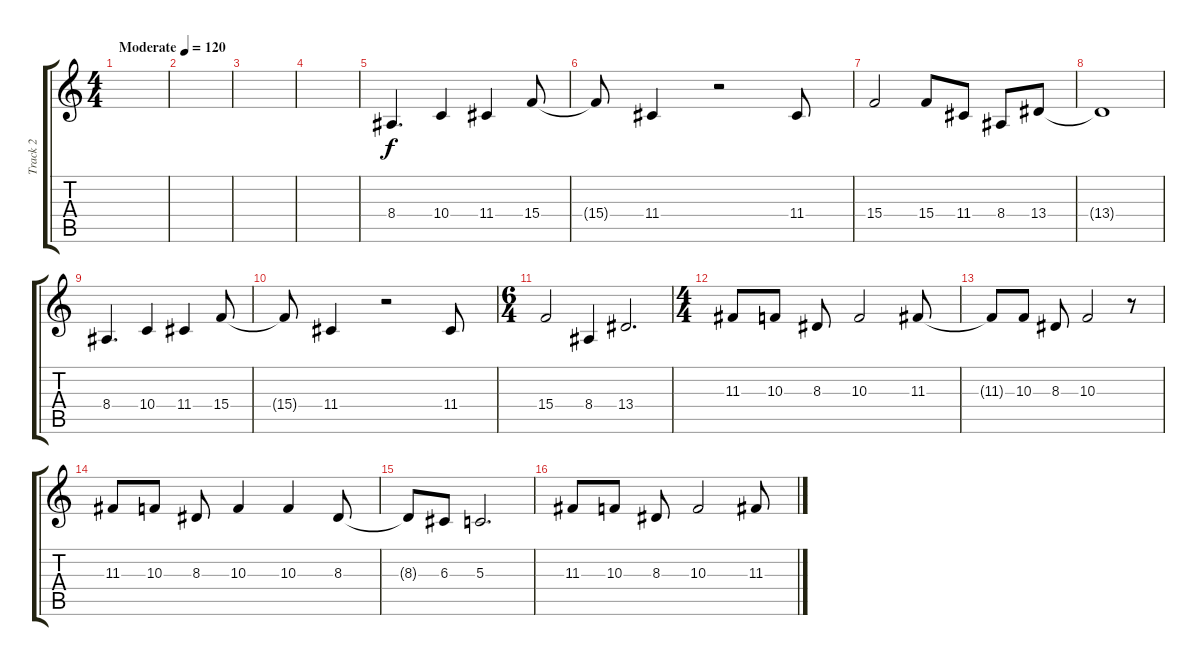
\track ("Track 2" "Track 2") {instrument oboe}
\staff {score tabs}
\tuning (E4 B3 G3 D3 A2 E2) {hide}
\ts (4 4)
\tempo (120 "Moderate")
\clef g2
\ks c
|
|
|
|
8.4.4{d} 10.4.4 11.4.4 15.4.8 |
15.4{t}.8 11.4.4 r.2 11.4.8 |
15.4.2 15.4.8 11.4.8 8.4.8 13.4.8 |
13.4{t}.1 |
8.4.4{d} 10.4.4 11.4.4 15.4.8 |
15.4{t}.8 11.4.4 r.2 11.4.8 |
\ts (6 4)
15.4.2 8.4.4 13.4.2{d} |
\ts (4 4)
11.3.8 10.3.8 8.3.8 10.3.2 11.3.8 |
11.3{t}.8 10.3.8 8.3.8 10.3.2 r.8 |
11.3.8 10.3.8 8.3.8 10.3.4 10.3.4 8.3.8 |
8.3{t}.8 6.3.8 5.3.2{d} |
11.3.8 10.3.8 8.3.8 10.3.2 11.3.8
